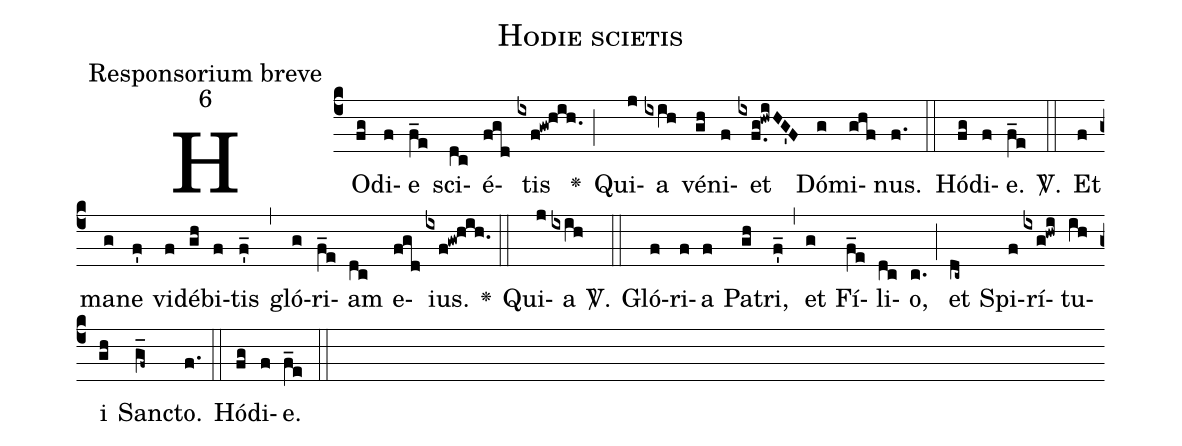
name:Hodie scietis;
office-part:Responsorium breve;
mode:6;
%%
(c4) HO(fg)di(f)e(f_e) sci(dc)é(fgd)tis(ixf!gw!hih.) <v>\greheightstar</v>(;) Qui(j)a(ixih) vé(gh)ni(f)et(ixf.g!hwiHG'F) Dó(g)mi(ghf)nus.(f.) (::)
Hó(fg)di(f)e.(f_e)
<sp>V/</sp>.(::) Et(f) ma(g)ne(f') vi(f)dé(gh)bi(f)tis(f'_) (,) gló(g)ri(f_e)am(dc) e(fgd)ius.(ixf!gw!hih.) <v>\greheightstar</v>(::) Qui(j)a(ixih)
<sp>V/</sp>.(::) Gló(f)ri(f)a(f) Pa(gh)tri,(f'_) (,) et(g) Fí(f_e)li(dc)o,(c.) (;) et(dc~) Spi(f)rí(ixg!hwi)tu(ih)i(gh) San(g_f~)cto.(f.) (::)
Hó(fg)di(f)e.(f_e) (::)
